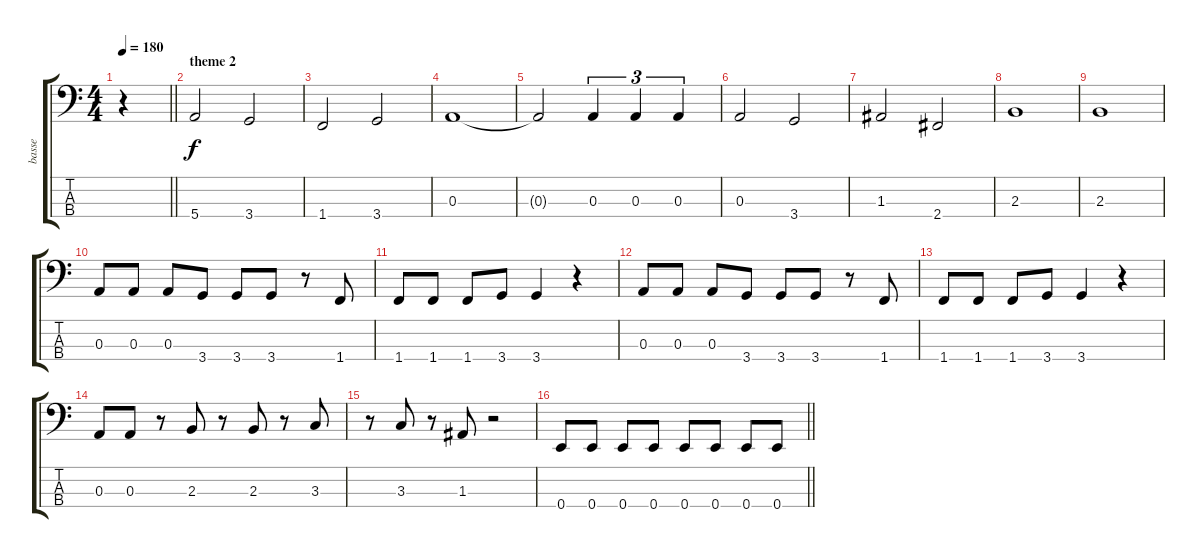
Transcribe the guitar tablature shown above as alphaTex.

\track ("basse" "basse") {instrument electricbassfinger}
\staff {score tabs}
\tuning (G2 D2 A1 E1) {hide}
\ts (4 4)
\tempo 180
\clef f4
\barLineRight lightlight
\ks c
r.4{dy f} |
\section ("" "theme 2")
5.4.2 3.4.2 |
1.4.2 3.4.2 |
0.3.1 |
0.3{t}.2 0.3.4{tu (3 2)} 0.3.4{tu (3 2)} 0.3.4{tu (3 2)} |
0.3.2 3.4.2 |
1.3.2 2.4.2 |
2.3.1 |
2.3.1 |
0.3.8 0.3.8 0.3.8 3.4.8 3.4.8 3.4.8 r.8 1.4.8 |
1.4.8 1.4.8 1.4.8 3.4.8 3.4.4 r.4 |
0.3.8 0.3.8 0.3.8 3.4.8 3.4.8 3.4.8 r.8 1.4.8 |
1.4.8 1.4.8 1.4.8 3.4.8 3.4.4 r.4 |
0.3.8 0.3.8 r.8 2.3.8 r.8 2.3.8 r.8 3.3.8 |
r.8 3.3.8 r.8 1.3.8 r.2 |
\barLineRight lightlight
0.4.8 0.4.8 0.4.8 0.4.8 0.4.8 0.4.8 0.4.8 0.4.8
